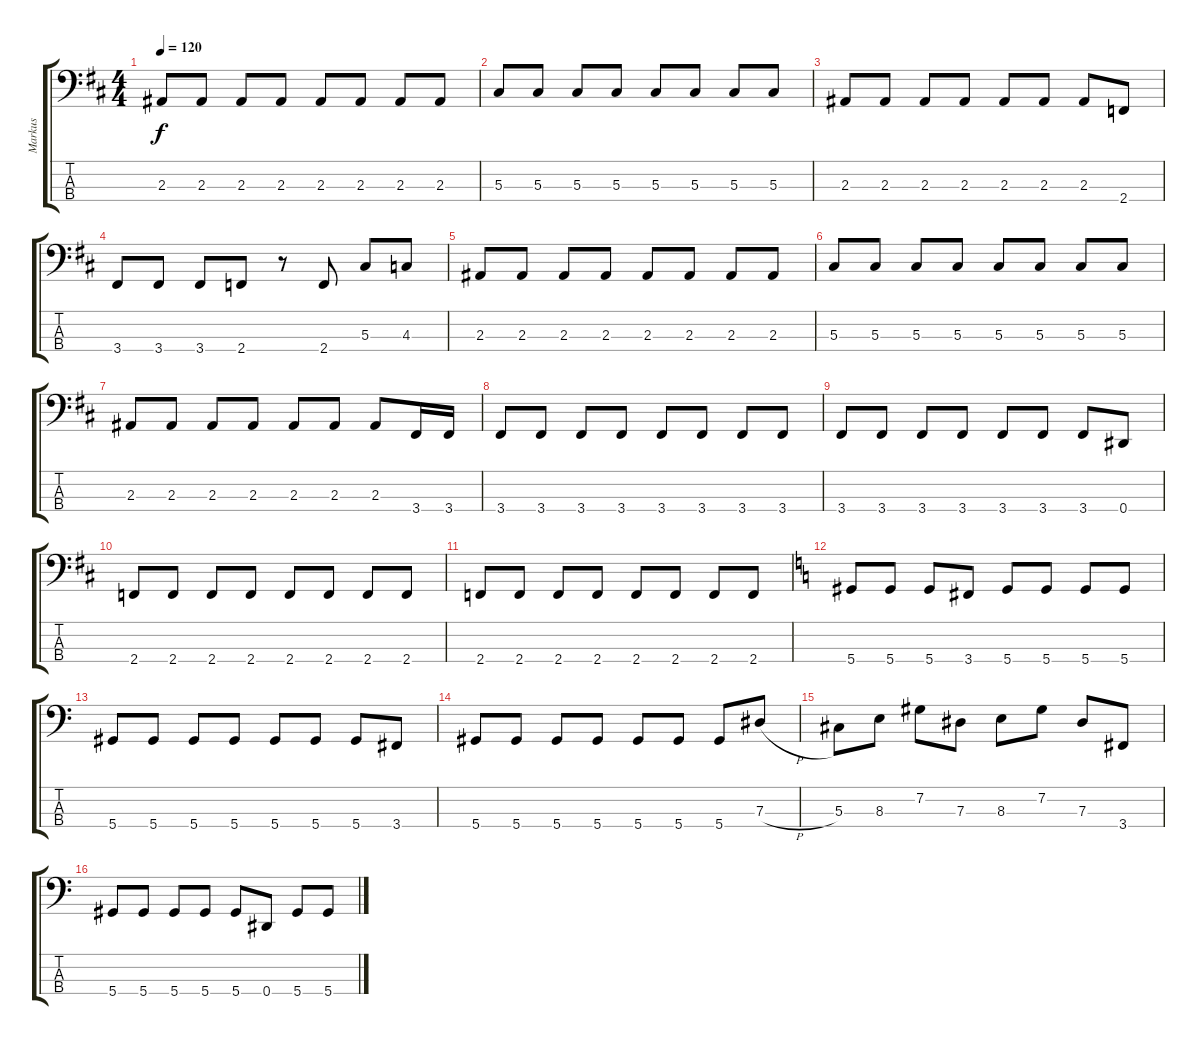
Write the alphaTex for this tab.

\track ("Markus" "Markus") {instrument electricbassfinger}
\staff {score tabs}
\tuning (Gb2 Db2 Ab1 Eb1) {hide}
\ts (4 4)
\tempo 120
\clef f4
\ks bminor
2.3.8{dy f} 2.3.8 2.3.8 2.3.8 2.3.8 2.3.8 2.3.8 2.3.8 |
5.3.8 5.3.8 5.3.8 5.3.8 5.3.8 5.3.8 5.3.8 5.3.8 |
2.3.8 2.3.8 2.3.8 2.3.8 2.3.8 2.3.8 2.3.8 2.4.8 |
3.4.8 3.4.8 3.4.8 2.4.8 r.8 2.4.8 5.3.8 4.3.8 |
2.3.8 2.3.8 2.3.8 2.3.8 2.3.8 2.3.8 2.3.8 2.3.8 |
5.3.8 5.3.8 5.3.8 5.3.8 5.3.8 5.3.8 5.3.8 5.3.8 |
2.3.8 2.3.8 2.3.8 2.3.8 2.3.8 2.3.8 2.3.8 3.4.16 3.4.16 |
3.4.8 3.4.8 3.4.8 3.4.8 3.4.8 3.4.8 3.4.8 3.4.8 |
3.4.8 3.4.8 3.4.8 3.4.8 3.4.8 3.4.8 3.4.8 0.4.8 |
2.4.8 2.4.8 2.4.8 2.4.8 2.4.8 2.4.8 2.4.8 2.4.8 |
2.4.8 2.4.8 2.4.8 2.4.8 2.4.8 2.4.8 2.4.8 2.4.8 |
\ks aminor
5.4.8 5.4.8 5.4.8 3.4.8 5.4.8 5.4.8 5.4.8 5.4.8 |
5.4.8 5.4.8 5.4.8 5.4.8 5.4.8 5.4.8 5.4.8 3.4.8 |
5.4.8 5.4.8 5.4.8 5.4.8 5.4.8 5.4.8 5.4.8 7.3{h}.8 |
5.3.8 8.3.8 7.2.8 7.3.8 8.3.8 7.2.8 7.3.8 3.4.8 |
5.4.8 5.4.8 5.4.8 5.4.8 5.4.8 0.4.8 5.4.8 5.4.8
